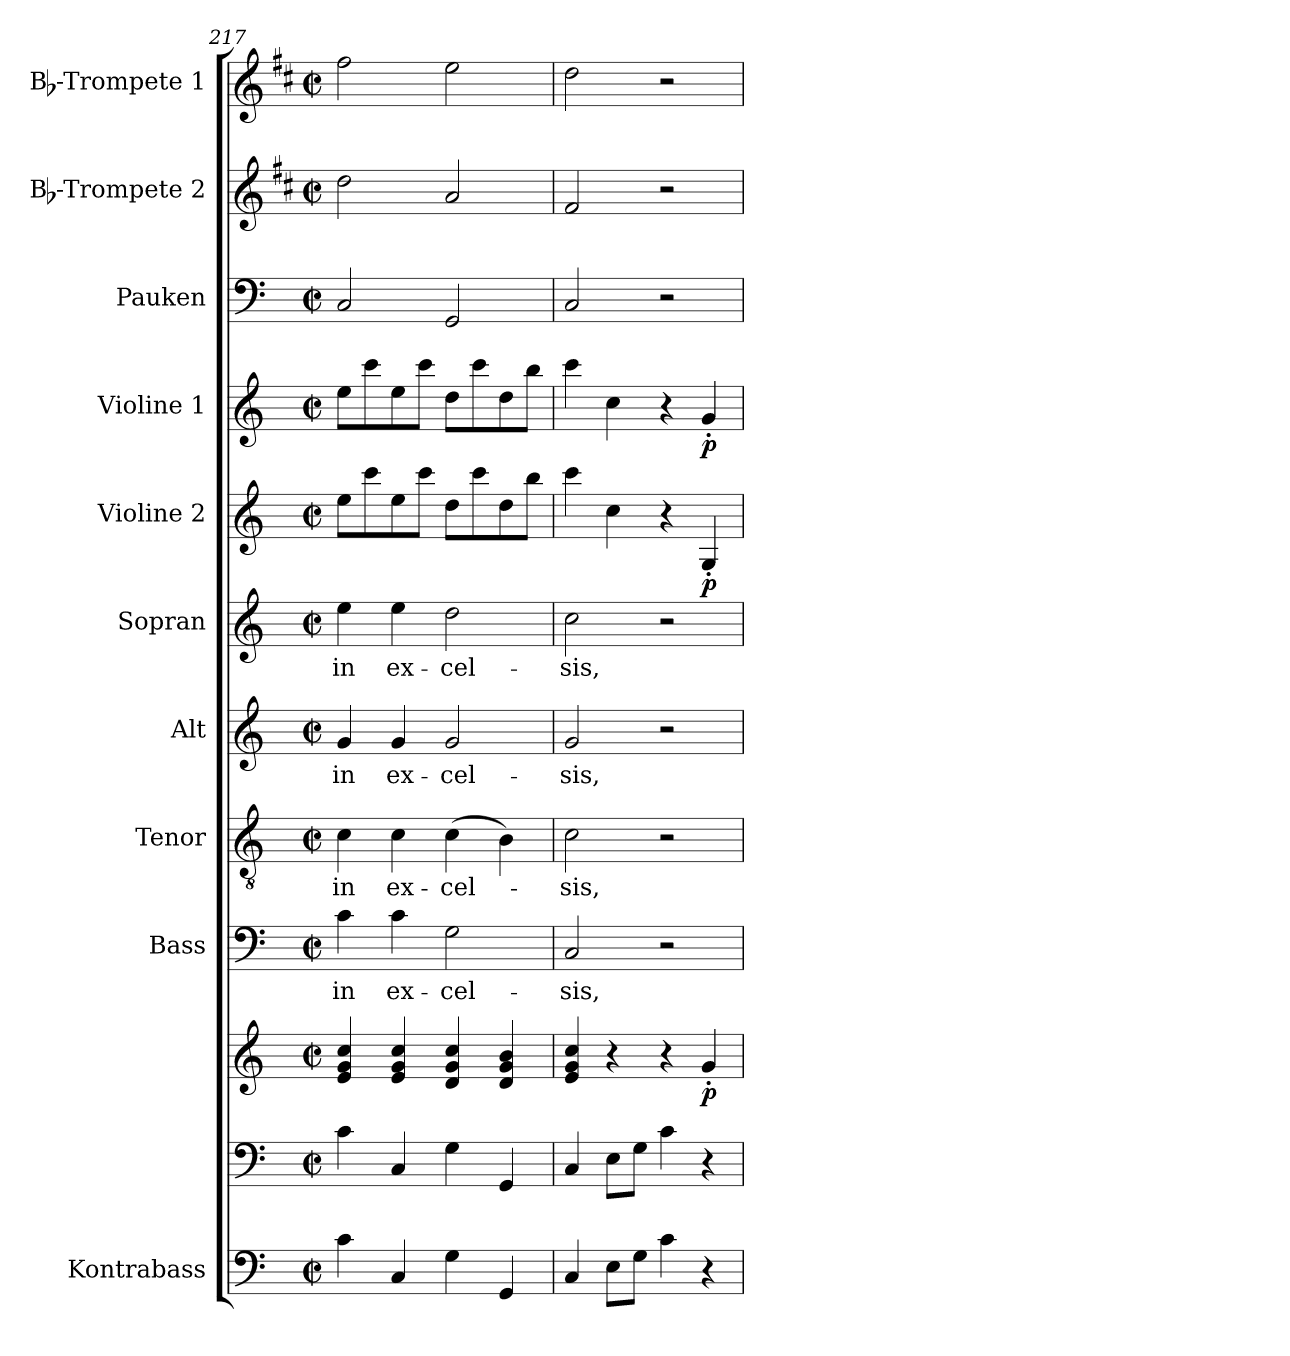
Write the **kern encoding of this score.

**kern	**kern	**kern	**dynam	**kern	**text	**kern	**text	**kern	**text	**kern	**text	**kern	**dynam	**kern	**dynam	**kern	**kern	**kern
*part11	*part10	*part10	*part10	*part9	*part9	*part8	*part8	*part7	*part7	*part6	*part6	*part5	*part5	*part4	*part4	*part3	*part2	*part1
*staff12	*staff11	*staff10	*staff10/11	*staff9	*staff9	*staff8	*staff8	*staff7	*staff7	*staff6	*staff6	*staff5	*staff5	*staff4	*staff4	*staff3	*staff2	*staff1
*I"Kontrabass	*	*	*	*I"Bass	*	*I"Tenor	*	*I"Alt	*	*I"Sopran	*	*I"Violine 2	*	*I"Violine 1	*	*I"Pauken	*I"Bb-Trompete 2	*I"Bb-Trompete 1
*I'Kb.	*	*	*	*I'B.	*	*I'T.	*	*I'A.	*	*I'S.	*	*I'Vl. 2	*	*I'Vl. 1	*	*I'Pk.	*I'Bb Trp. 2	*I'Bb Trp. 1
*clefF4	*clefF4	*clefG2	*	*clefF4	*	*clefGv2	*	*clefG2	*	*clefG2	*	*clefG2	*	*clefG2	*	*clefF4	*clefG2	*clefG2
*ITrd7c12	*	*	*	*	*	*	*	*	*	*	*	*	*	*	*	*	*ITrd1c2	*ITrd1c2
*k[]	*k[]	*k[]	*	*k[]	*	*k[]	*	*k[]	*	*k[]	*	*k[]	*	*k[]	*	*k[]	*k[]	*k[]
*C:	*C:	*C:	*	*C:	*	*C:	*	*C:	*	*C:	*	*C:	*	*C:	*	*C:	*C:	*C:
*M2/2	*M2/2	*M2/2	*	*M2/2	*	*M2/2	*	*M2/2	*	*M2/2	*	*M2/2	*	*M2/2	*	*M2/2	*M2/2	*M2/2
*met(c|)	*met(c|)	*met(c|)	*	*met(c|)	*	*met(c|)	*	*met(c|)	*	*met(c|)	*	*met(c|)	*	*met(c|)	*	*met(c|)	*met(c|)	*met(c|)
=217	=217	=217	=217	=217	=217	=217	=217	=217	=217	=217	=217	=217	=217	=217	=217	=217	=217	=217
!	!	!	!	!	!LO:LY:b	!	!LO:LY:b	!	!LO:LY:b	!	!LO:LY:b	!	!	!	!	!	!	!
4C\	4c\	4e/ 4g/ 4cc/	.	4c\	in	4c\	in	4g/	in	4ee\	in	8ee\L	.	8ee\L	.	2C/	2cc\	2ee\
.	.	.	.	.	.	.	.	.	.	.	.	8ccc\	.	8ccc\	.	.	.	.
!	!	!	!	!	!LO:LY:b	!	!LO:LY:b	!	!LO:LY:b	!	!LO:LY:b	!	!	!	!	!	!	!
4CC/	4C/	4e/ 4g/ 4cc/	.	4c\	ex-	4c\	ex-	4g/	ex-	4ee\	ex-	8ee\	.	8ee\	.	.	.	.
.	.	.	.	.	.	.	.	.	.	.	.	8ccc\J	.	8ccc\J	.	.	.	.
!	!	!	!	!	!LO:LY:b	!	!LO:LY:b	!	!LO:LY:b	!	!LO:LY:b	!	!	!	!	!	!	!
4GG\	4G\	4d/ 4g/ 4cc/	.	2G\	-cel-	(>4c\	-cel-	2g/	-cel-	2dd\	-cel-	8dd\L	.	8dd\L	.	2GG/	2g/	2dd\
.	.	.	.	.	.	.	.	.	.	.	.	8ccc\	.	8ccc\	.	.	.	.
4GGG/	4GG/	4d/ 4g/ 4b/	.	.	.	4B\)	.	.	.	.	.	8dd\	.	8dd\	.	.	.	.
.	.	.	.	.	.	.	.	.	.	.	.	8bb\J	.	8bb\J	.	.	.	.
=218	=218	=218	=218	=218	=218	=218	=218	=218	=218	=218	=218	=218	=218	=218	=218	=218	=218	=218
!	!	!	!	!	!LO:LY:b	!	!LO:LY:b	!	!LO:LY:b	!	!LO:LY:b	!	!	!	!	!	!	!
4CC/	4C/	4e/ 4g/ 4cc/	.	2C/	-sis,	2c\	-sis,	2g/	-sis,	2cc\	-sis,	4ccc\	.	4ccc\	.	2C/	2e/	2cc\
8EE\L	8E\L	4r	.	.	.	.	.	.	.	.	.	4cc\	.	4cc\	.	.	.	.
8GG\J	8G\J	.	.	.	.	.	.	.	.	.	.	.	.	.	.	.	.	.
4C\	4c\	4r	.	2r	.	2r	.	2r	.	2r	.	4r	.	4r	.	2r	2r	2r
!	!	!	!LO:DY:b	!	!	!	!	!	!	!	!	!	!LO:DY:b	!	!LO:DY:b	!	!	!
4r	4r	4g'</	p	.	.	.	.	.	.	.	.	4G'</	p	4g'</	p	.	.	.
=	=	=	=	=	=	=	=	=	=	=	=	=	=	=	=	=	=	=
*-	*-	*-	*-	*-	*-	*-	*-	*-	*-	*-	*-	*-	*-	*-	*-	*-	*-	*-
